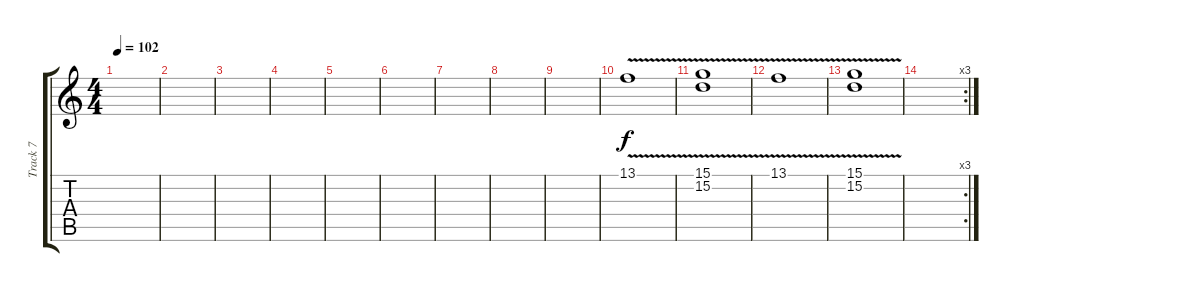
\track ("Track 7" "Track 7") {instrument violin}
\staff {score tabs}
\tuning (E4 B3 G3 D3 A2 E2) {hide}
\ts (4 4)
\tempo 102
\clef g2
\ks c
|
|
|
|
|
|
|
|
|
13.1{v}.1 |
(15.1{v} 15.2{v}).1 |
13.1{v}.1 |
(15.1{v} 15.2{v}).1 |
\rc 3
